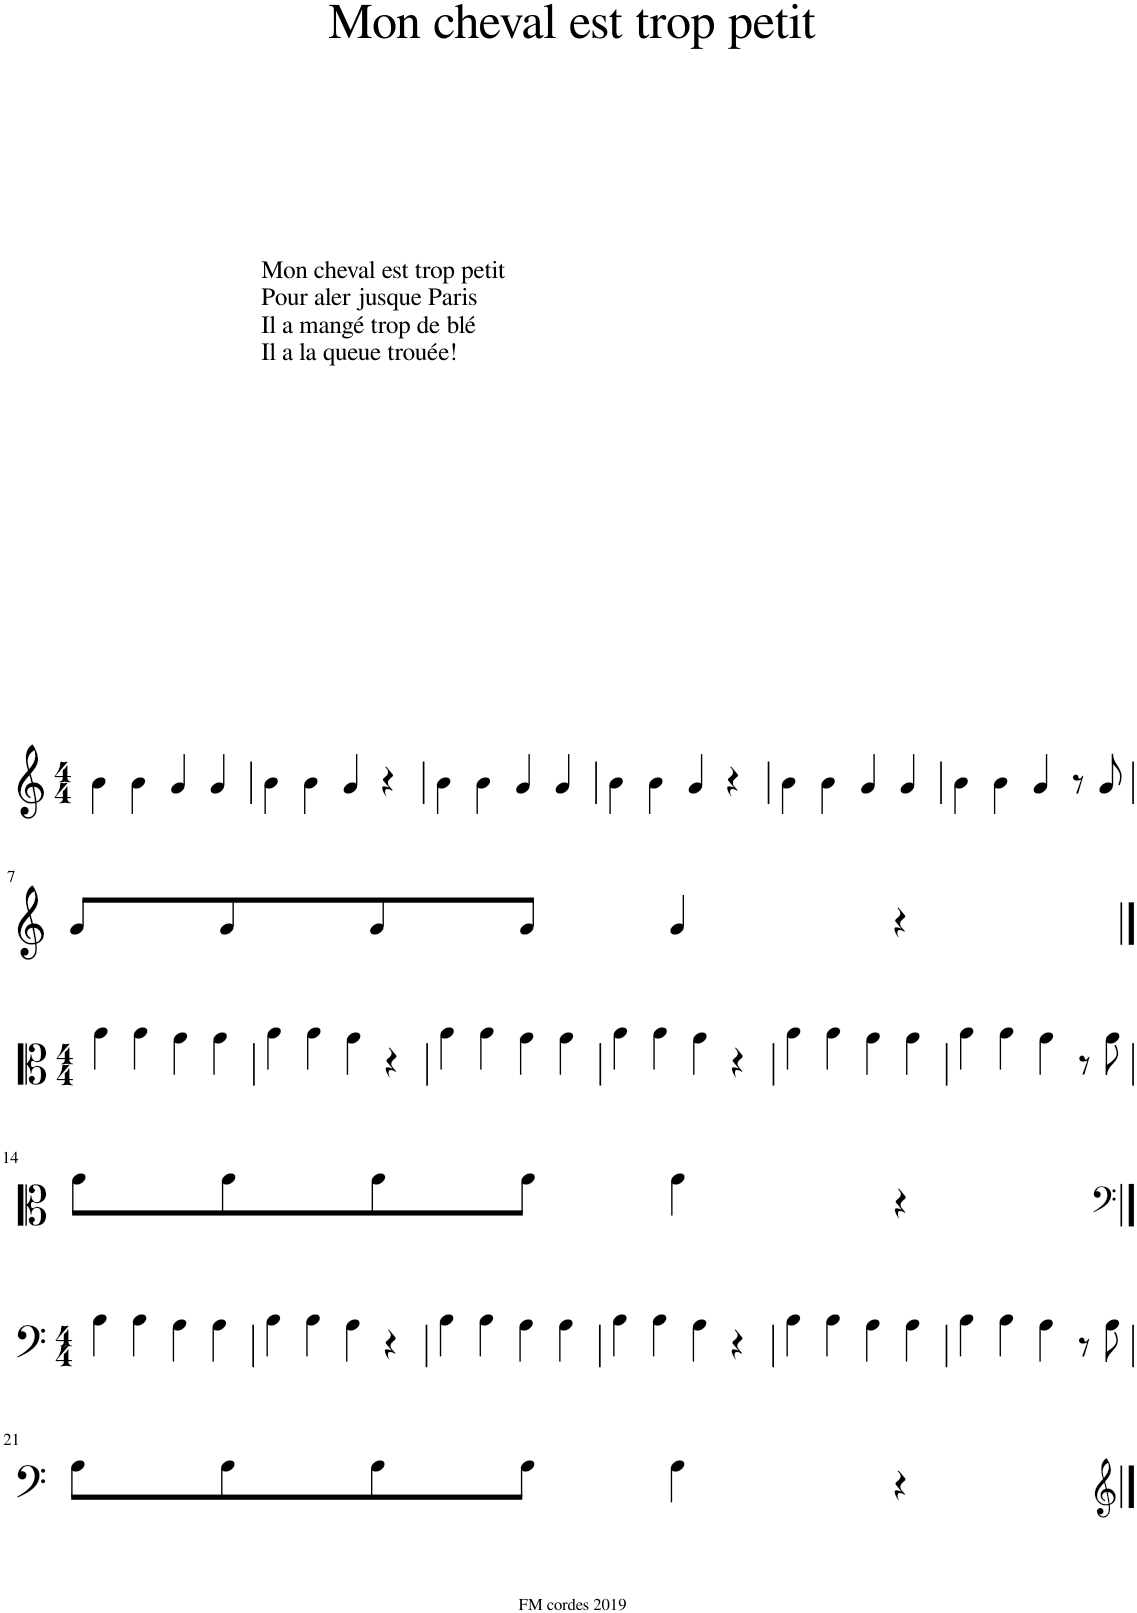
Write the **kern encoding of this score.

**kern
*part1
*staff1
*I"Piano
*I'Pno.
*stria5
*clefG2
*k[]
*M4/4
=1
!LO:TX:a:t=Mon cheval est trop petit
!LO:TX:a:t=Pour aler jusque Paris
!LO:TX:a:t=Il a mangé trop de blé
!LO:TX:a:t=Il a la queue trouée!
4b\
4b\
4a/
4a/
=2
4b\
4b\
4a/
4r
=3
4b\
4b\
4a/
4a/
=4
4b\
4b\
4a/
4r
=5
4b\
4b\
4a/
4a/
=6
4b\
4b\
4a/
8r
8a/
!!LO:LB:g=z
=7
8a/L
8a/
8a/
8a/J
4a/
4r
!!LO:LB:g=z
==8
*clefC3
*M4/4
4b\
4b\
4a\
4a\
=9
4b\
4b\
4a\
4r
=10
4b\
4b\
4a\
4a\
=11
4b\
4b\
4a\
4r
=12
4b\
4b\
4a\
4a\
=13
4b\
4b\
4a\
8r
8a\
!!LO:LB:g=z
=14
8a\L
8a\
8a\
8a\J
4a\
4r
!!LO:LB:g=z
==15
*clefF4
*M4/4
4B\
4B\
4A\
4A\
=16
4B\
4B\
4A\
4r
=17
4B\
4B\
4A\
4A\
=18
4B\
4B\
4A\
4r
=19
4B\
4B\
4A\
4A\
=20
4B\
4B\
4A\
8r
8A\
!!LO:LB:g=z
=21
8A\L
8A\
8A\
8A\J
4A\
4r
==
*-
